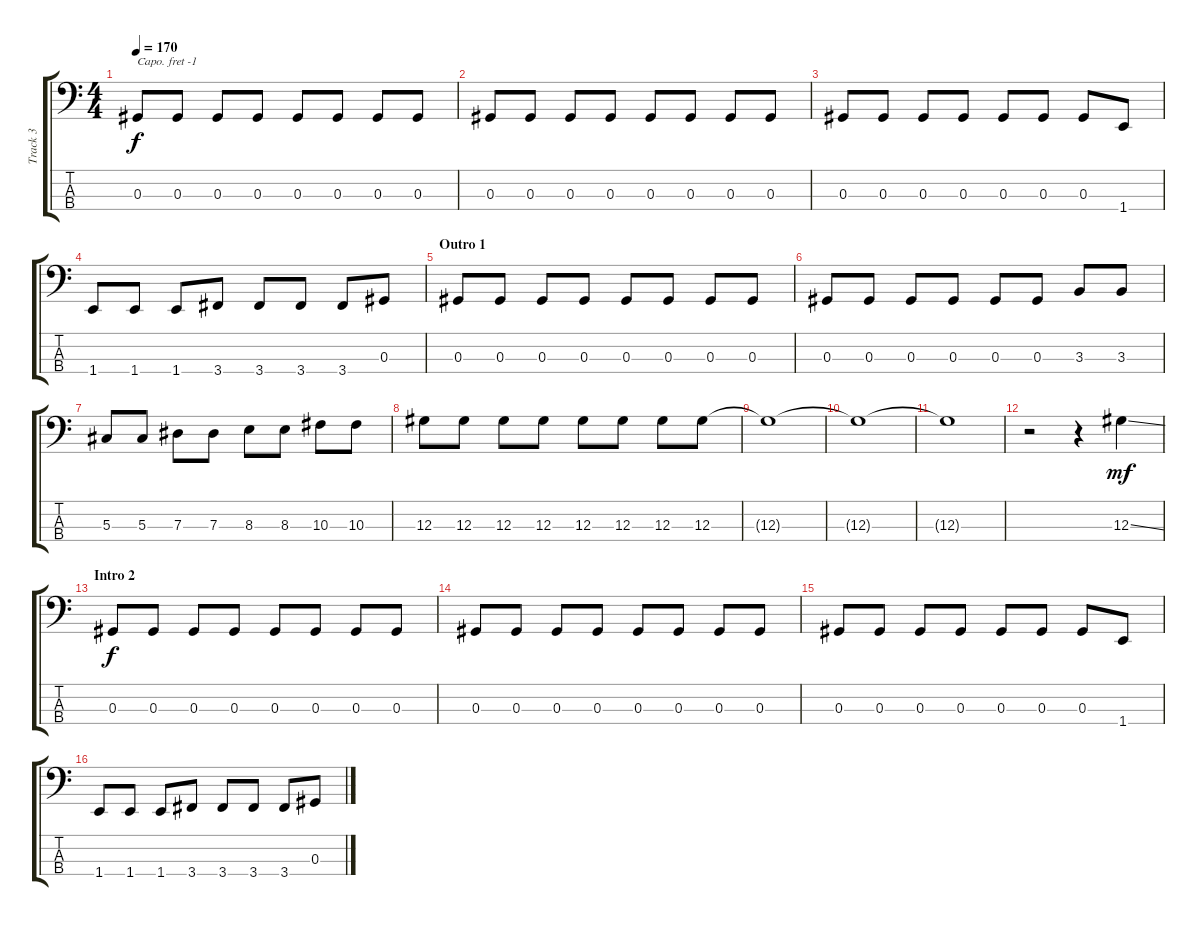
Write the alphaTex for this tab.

\track ("Track 3" "Track 3") {instrument electricbassfinger}
\staff {score tabs}
\capo -1
\tuning (G2 D2 A1 E1) {hide}
\ts (4 4)
\tempo 170
\clef f4
\ks c
0.3.8{dy f} 0.3.8 0.3.8 0.3.8 0.3.8 0.3.8 0.3.8 0.3.8 |
0.3.8 0.3.8 0.3.8 0.3.8 0.3.8 0.3.8 0.3.8 0.3.8 |
0.3.8 0.3.8 0.3.8 0.3.8 0.3.8 0.3.8 0.3.8 1.4.8 |
1.4.8 1.4.8 1.4.8 3.4.8 3.4.8 3.4.8 3.4.8 0.3.8 |
\section ("" "Outro 1")
0.3.8 0.3.8 0.3.8 0.3.8 0.3.8 0.3.8 0.3.8 0.3.8 |
0.3.8 0.3.8 0.3.8 0.3.8 0.3.8 0.3.8 3.3.8 3.3.8 |
5.3.8 5.3.8 7.3.8 7.3.8 8.3.8 8.3.8 10.3.8 10.3.8 |
12.3.8 12.3.8 12.3.8 12.3.8 12.3.8 12.3.8 12.3.8 12.3.8 |
12.3{t}.1 |
12.3{t}.1 |
12.3{t}.1 |
r.2 r.4 12.3{ss}.4{dy mf} |
\section ("" "Intro 2")
0.3.8{dy f} 0.3.8 0.3.8 0.3.8 0.3.8 0.3.8 0.3.8 0.3.8 |
0.3.8 0.3.8 0.3.8 0.3.8 0.3.8 0.3.8 0.3.8 0.3.8 |
0.3.8 0.3.8 0.3.8 0.3.8 0.3.8 0.3.8 0.3.8 1.4.8 |
1.4.8 1.4.8 1.4.8 3.4.8 3.4.8 3.4.8 3.4.8 0.3.8
